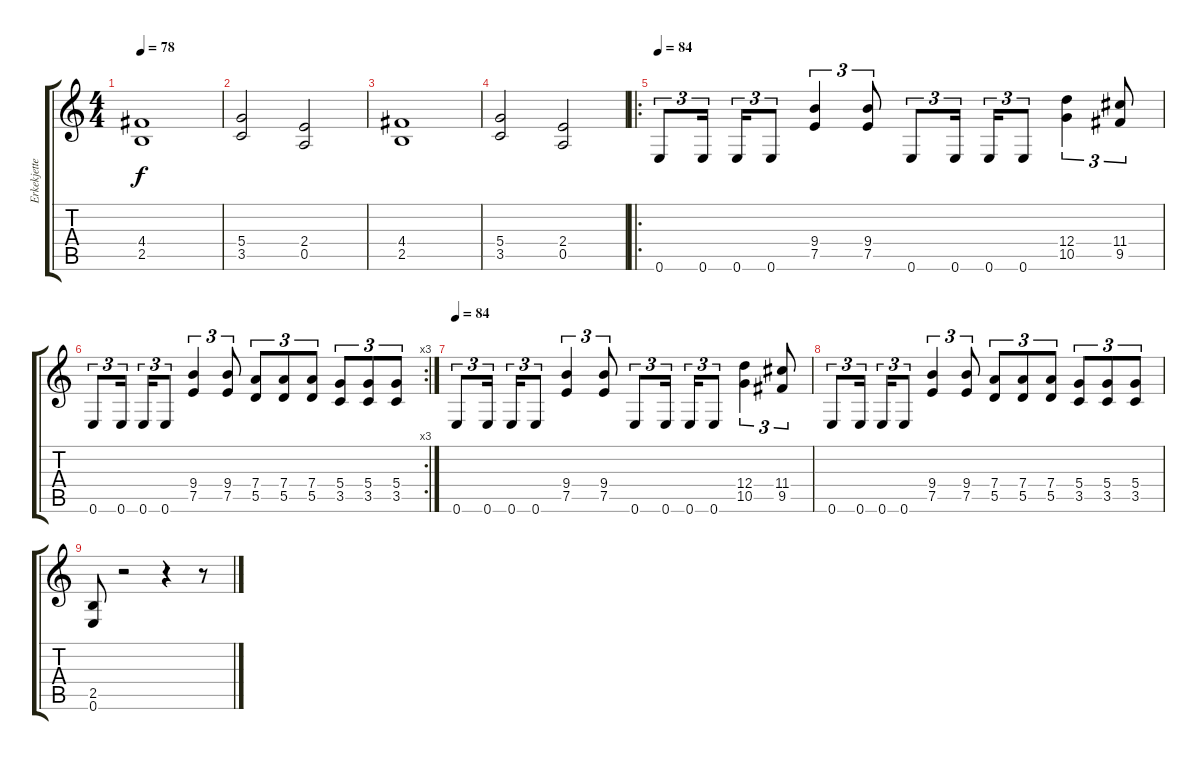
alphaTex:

\track ("Erkekjetter Silenoz" "Erkekjette") {instrument overdrivenguitar}
\staff {score tabs}
\tuning (E4 B3 G3 D3 A2 E2) {hide}
\ts (4 4)
\tempo 78
\clef g2
\ks c
(4.4 2.5).1{dy f} |
(5.4 3.5).2 (2.4 0.5).2 |
(4.4 2.5).1 |
(5.4 3.5).2 (2.4 0.5).2 |
\ro
\tempo 84
0.6.8{tu (3 2)} 0.6.16{tu (3 2)} 0.6.16{tu (3 2)} 0.6.8{tu (3 2)} (9.4 7.5).4{tu (3 2)} (9.4 7.5).8{tu (3 2)} 0.6.8{tu (3 2)} 0.6.16{tu (3 2)} 0.6.16{tu (3 2)} 0.6.8{tu (3 2)} (12.4 10.5).4{tu (3 2)} (11.4 9.5).8{tu (3 2)} |
\rc 3
0.6.8{tu (3 2)} 0.6.16{tu (3 2)} 0.6.16{tu (3 2)} 0.6.8{tu (3 2)} (9.4 7.5).4{tu (3 2)} (9.4 7.5).8{tu (3 2)} (7.4 5.5).8{tu (3 2)} (7.4 5.5).8{tu (3 2)} (7.4 5.5).8{tu (3 2)} (5.4 3.5).8{tu (3 2)} (5.4 3.5).8{tu (3 2)} (5.4 3.5).8{tu (3 2)} |
\tempo 84
0.6.8{tu (3 2)} 0.6.16{tu (3 2)} 0.6.16{tu (3 2)} 0.6.8{tu (3 2)} (9.4 7.5).4{tu (3 2)} (9.4 7.5).8{tu (3 2)} 0.6.8{tu (3 2)} 0.6.16{tu (3 2)} 0.6.16{tu (3 2)} 0.6.8{tu (3 2)} (12.4 10.5).4{tu (3 2)} (11.4 9.5).8{tu (3 2)} |
0.6.8{tu (3 2)} 0.6.16{tu (3 2)} 0.6.16{tu (3 2)} 0.6.8{tu (3 2)} (9.4 7.5).4{tu (3 2)} (9.4 7.5).8{tu (3 2)} (7.4 5.5).8{tu (3 2)} (7.4 5.5).8{tu (3 2)} (7.4 5.5).8{tu (3 2)} (5.4 3.5).8{tu (3 2)} (5.4 3.5).8{tu (3 2)} (5.4 3.5).8{tu (3 2)} |
(2.5 0.6).8 r.2 r.4 r.8
